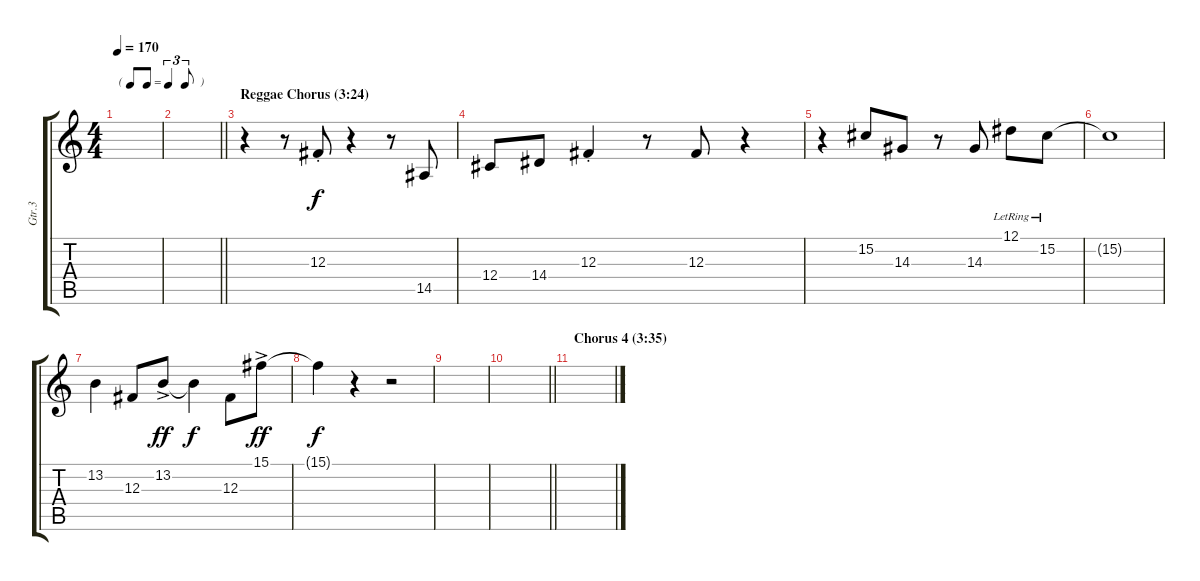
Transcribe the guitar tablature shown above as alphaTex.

\track ("Gtr.3" "Gtr.3") {instrument violin}
\staff {score tabs}
\tuning (Eb4 Bb3 Gb3 Db3 Ab2 Eb2) {hide}
\ts (4 4)
\tf triplet8th
\tempo 170
\clef g2
\ks c
|
\barLineRight lightlight
|
\section ("" "Reggae Chorus (3:24)")
r.4 r.8 12.3{st}.8 r.4 r.8 14.5.8 |
12.4.8 14.4.8 12.3{st}.4 r.8 12.3.8 r.4 |
r.4 15.2.8 14.3.8 r.8 14.3.8 12.1{lr}.8 15.2{lr}.8 |
15.2{t}.1 |
13.2.4 12.3.8 13.2{ac}.8{dy ff} 13.2{t}.4{dy f} 12.3.8 15.1{ac}.8{dy ff} |
15.1{t}.4{dy f} r.4 r.2 |
|
\barLineRight lightlight
|
\section ("" "Chorus 4 (3:35)")
